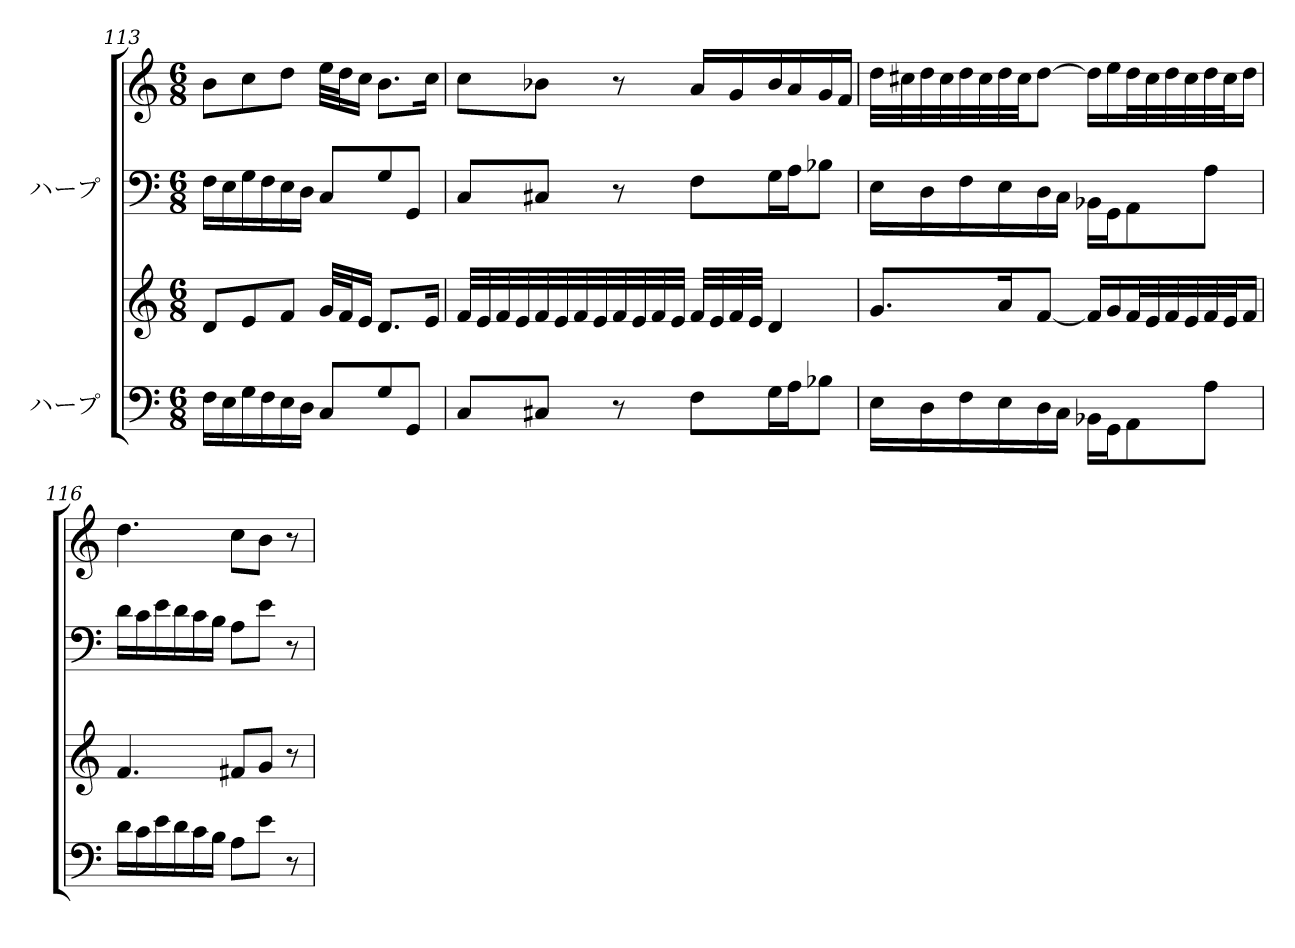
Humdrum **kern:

**kern	**kern	**kern	**kern
*part2	*part2	*part1	*part1
*staff4	*staff3	*staff2	*staff1
*I"ハープ	*	*I"ハープ	*
*clefF4	*clefG2	*clefF4	*clefG2
*k[]	*k[]	*k[]	*k[]
*M6/8	*M6/8	*M6/8	*M6/8
=113	=113	=113	=113
16F\LL	8d/L	16F\LL	8b\L
16E\	.	16E\	.
16G\	8e/	16G\	8cc\
16F\	.	16F\	.
16E\	8f/J	16E\	8dd\J
16D\JJ	.	16D\JJ	.
8C/L	32g/LLL	8C/L	32ee\LLL
.	32f/J	.	32dd\J
.	16e/JJ	.	16cc\JJ
8G/	8.d/L	8G/	8.b\L
8GG/J	.	8GG/J	.
.	16e/Jk	.	16cc\Jk
=114	=114	=114	=114
8C/L	32f/LLL	8C/L	8cc\L
.	32e/	.	.
.	32f/	.	.
.	32e/	.	.
8C#X/J	32f/	8C#X/J	8b-X\J
.	32e/	.	.
.	32f/	.	.
.	32e/	.	.
8r	32f/	8r	8r
.	32e/	.	.
.	32f/	.	.
.	32e/JJJ	.	.
8F\L	32f/LLL	8F\L	16a/LL
.	32e/	.	.
.	32f/	.	16g/
.	32e/JJJ	.	.
16G\L	4d/	16G\L	16b-/
16A\J	.	16A\J	16a/
8B-X\J	.	8B-X\J	16g/
.	.	.	16f/JJ
!!LO:LB:g=z
=115	=115	=115	=115
16E\LL	8.g/L	16E\LL	32dd\LLL
.	.	.	32cc#X\
16D\	.	16D\	32dd\
.	.	.	32cc#\
16F\	.	16F\	32dd\
.	.	.	32cc#\
16E\	16a/K	16E\	32dd\
.	.	.	32cc#\JJ
16D\	[8f/J	16D\	[8dd\J
16C\JJ	.	16C\JJ	.
16BB-X\LL	16f/LL]	16BB-X\LL	16dd\LL]
16GG\J	16g/	16GG\J	16ee\
8AA\	32f/L	8AA\	32dd\L
.	32e/	.	32cc#\
.	32f/	.	32dd\
.	32e/	.	32cc#\
8A\J	32f/	8A\J	32dd\
.	32e/J	.	32cc#\J
.	16f/JJ	.	16dd\JJ
=116	=116	=116	=116
16d\LL	4.f/	16d\LL	4.dd\
16c\	.	16c\	.
16e\	.	16e\	.
16d\	.	16d\	.
16c\	.	16c\	.
16B\JJ	.	16B\JJ	.
8A\L	8f#X/L	8A\L	8cc\L
8e\J	8g/J	8e\J	8b\J
8r	8r	8r	8r
=	=	=	=
*-	*-	*-	*-
